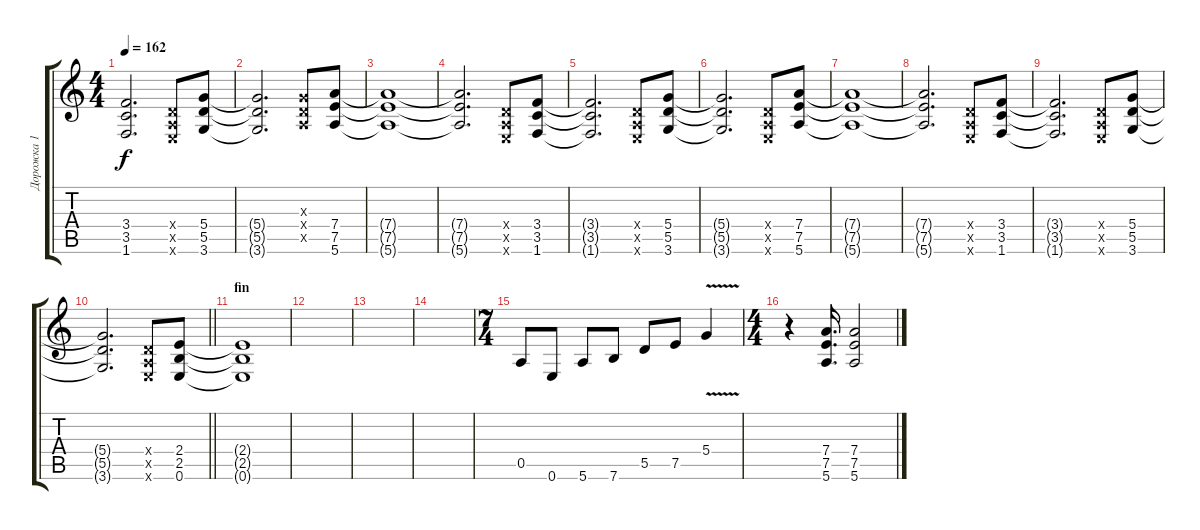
\track ("Дорожка 1" "Дорожка 1") {instrument distortionguitar}
\staff {score tabs}
\tuning (E4 B3 G3 D3 A2 E2) {hide}
\ts (4 4)
\tempo 162
\clef g2
\ks c
(3.4{t} 3.5{t} 1.6{t}).2{d dy f} (0.4{x} 0.5{x} 0.6{x}).8 (5.4 5.5 3.6).8 |
(5.4{t} 5.5{t} 3.6{t}).2{d} (0.3{x} 0.4{x} 0.5{x}).8 (7.4 7.5 5.6).8 |
(7.4{t} 7.5{t} 5.6{t}).1 |
(7.4{t} 7.5{t} 5.6{t}).2{d} (0.4{x} 0.5{x} 0.6{x}).8 (3.4 3.5 1.6).8 |
(3.4{t} 3.5{t} 1.6{t}).2{d} (0.4{x} 0.5{x} 0.6{x}).8 (5.4 5.5 3.6).8 |
(5.4{t} 5.5{t} 3.6{t}).2{d} (0.4{x} 0.5{x} 0.6{x}).8 (7.4 7.5 5.6).8 |
(7.4{t} 7.5{t} 5.6{t}).1 |
(7.4{t} 7.5{t} 5.6{t}).2{d} (0.4{x} 0.5{x} 0.6{x}).8 (3.4 3.5 1.6).8 |
(3.4{t} 3.5{t} 1.6{t}).2{d} (0.4{x} 0.5{x} 0.6{x}).8 (5.4 5.5 3.6).8 |
\barLineRight lightlight
(5.4{t} 5.5{t} 3.6{t}).2{d} (0.4{x} 0.5{x} 0.6{x}).8 (2.4 2.5 0.6).8 |
\section ("" "fin")
(2.4{t} 2.5{t} 0.6{t}).1 |
|
|
|
\ts (7 4)
0.5.8 0.6.8 5.6.8 7.6.8 5.5.8 7.5.8 5.4{v}.4 |
\ts (4 4)
r.4 (7.4 7.5 5.6).16{d} (7.4 7.5 5.6).2
